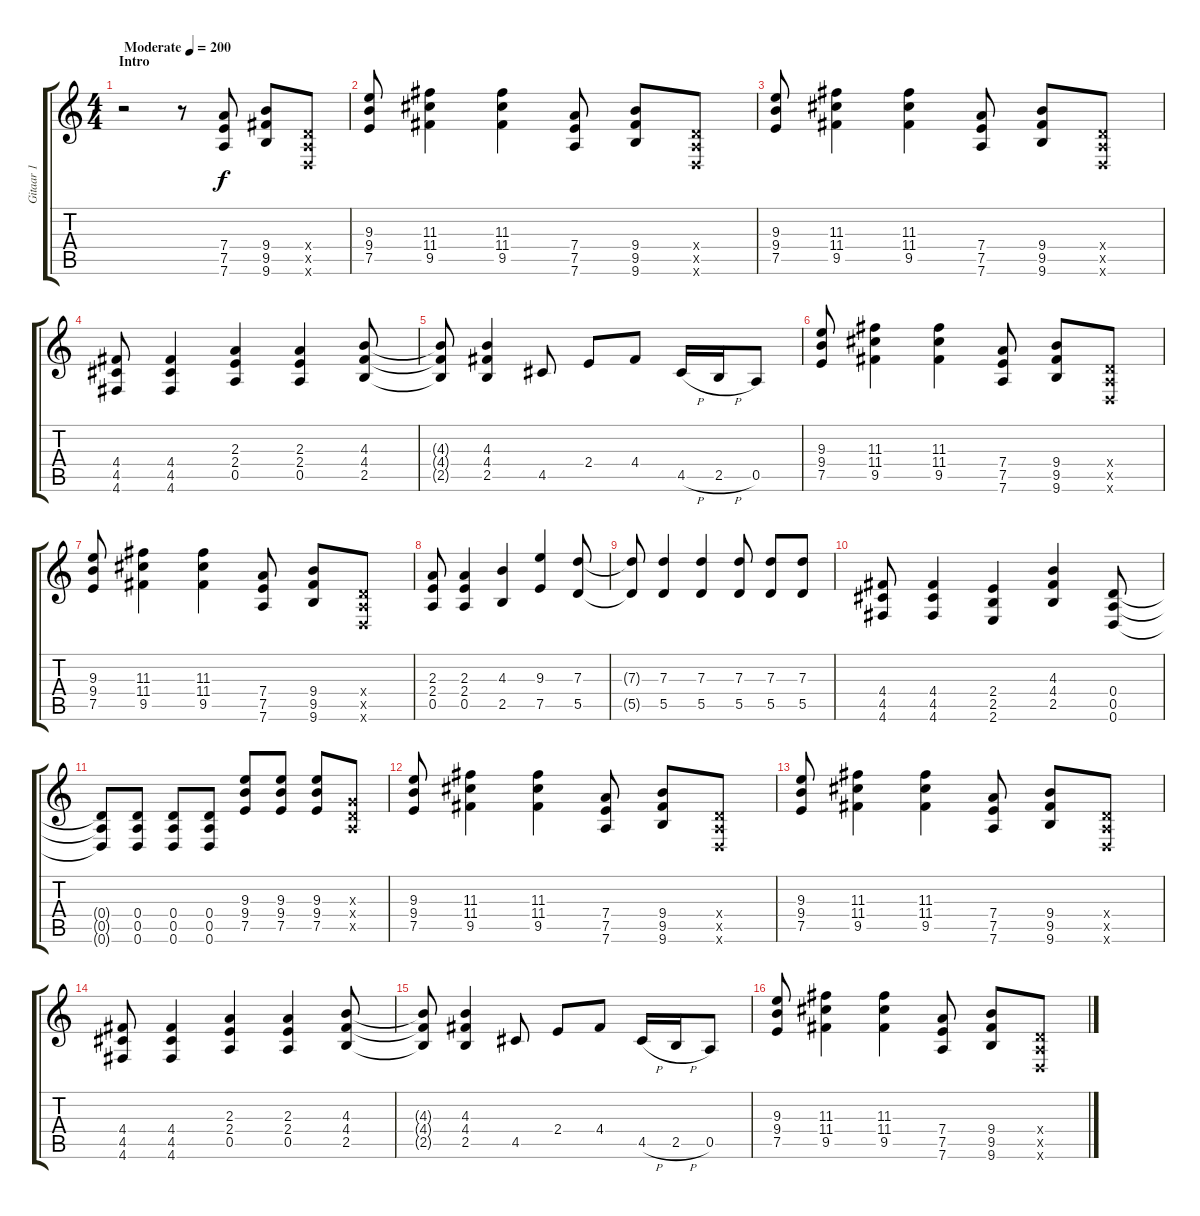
\track ("Gitaar 1" "Gitaar 1") {instrument distortionguitar}
\staff {score tabs}
\tuning (E4 B3 G3 D3 A2 D2) {hide}
\ts (4 4)
\section ("" "Intro")
\tempo (200 "Moderate")
\clef g2
\ks c
r.2{dy f instrument distortionguitar} r.8 (7.4 7.5 7.6).8 (9.4 9.5 9.6).8 (0.4{x} 0.5{x} 0.6{x}).8 |
(9.3 9.4 7.5).8 (11.3 11.4 9.5).4 (11.3 11.4 9.5).4 (7.4 7.5 7.6).8 (9.4 9.5 9.6).8 (0.4{x} 0.5{x} 0.6{x}).8 |
(9.3 9.4 7.5).8 (11.3 11.4 9.5).4 (11.3 11.4 9.5).4 (7.4 7.5 7.6).8 (9.4 9.5 9.6).8 (0.4{x} 0.5{x} 0.6{x}).8 |
(4.4 4.5 4.6).8 (4.4 4.5 4.6).4 (2.3 2.4 0.5).4 (2.3 2.4 0.5).4 (4.3 4.4 2.5).8 |
(4.3{t} 4.4{t} 2.5{t}).8 (4.3 4.4 2.5).4 4.5.8 2.4.8 4.4.8 4.5{h}.16 2.5{h}.16 0.5.8 |
(9.3 9.4 7.5).8 (11.3 11.4 9.5).4 (11.3 11.4 9.5).4 (7.4 7.5 7.6).8 (9.4 9.5 9.6).8 (0.4{x} 0.5{x} 0.6{x}).8 |
(9.3 9.4 7.5).8 (11.3 11.4 9.5).4 (11.3 11.4 9.5).4 (7.4 7.5 7.6).8 (9.4 9.5 9.6).8 (0.4{x} 0.5{x} 0.6{x}).8 |
(2.3 2.4 0.5).8 (2.3 2.4 0.5).4 (4.3 2.5).4 (9.3 7.5).4 (7.3 5.5).8 |
(7.3{t} 5.5{t}).8 (7.3 5.5).4 (7.3 5.5).4 (7.3 5.5).8 (7.3 5.5).8 (7.3 5.5).8 |
(4.4 4.5 4.6).8 (4.4 4.5 4.6).4 (2.4 2.5 2.6).4 (4.3 4.4 2.5).4 (0.4 0.5 0.6).8 |
(0.4{t} 0.5{t} 0.6{t}).8 (0.4 0.5 0.6).8 (0.4 0.5 0.6).8 (0.4 0.5 0.6).8 (9.3 9.4 7.5).8 (9.3 9.4 7.5).8 (9.3 9.4 7.5).8 (0.3{x} 0.4{x} 0.5{x}).8 |
(9.3 9.4 7.5).8 (11.3 11.4 9.5).4 (11.3 11.4 9.5).4 (7.4 7.5 7.6).8 (9.4 9.5 9.6).8 (0.4{x} 0.5{x} 0.6{x}).8 |
(9.3 9.4 7.5).8 (11.3 11.4 9.5).4 (11.3 11.4 9.5).4 (7.4 7.5 7.6).8 (9.4 9.5 9.6).8 (0.4{x} 0.5{x} 0.6{x}).8 |
(4.4 4.5 4.6).8 (4.4 4.5 4.6).4 (2.3 2.4 0.5).4 (2.3 2.4 0.5).4 (4.3 4.4 2.5).8 |
(4.3{t} 4.4{t} 2.5{t}).8 (4.3 4.4 2.5).4 4.5.8 2.4.8 4.4.8 4.5{h}.16 2.5{h}.16 0.5.8 |
(9.3 9.4 7.5).8 (11.3 11.4 9.5).4 (11.3 11.4 9.5).4 (7.4 7.5 7.6).8 (9.4 9.5 9.6).8 (0.4{x} 0.5{x} 0.6{x}).8
